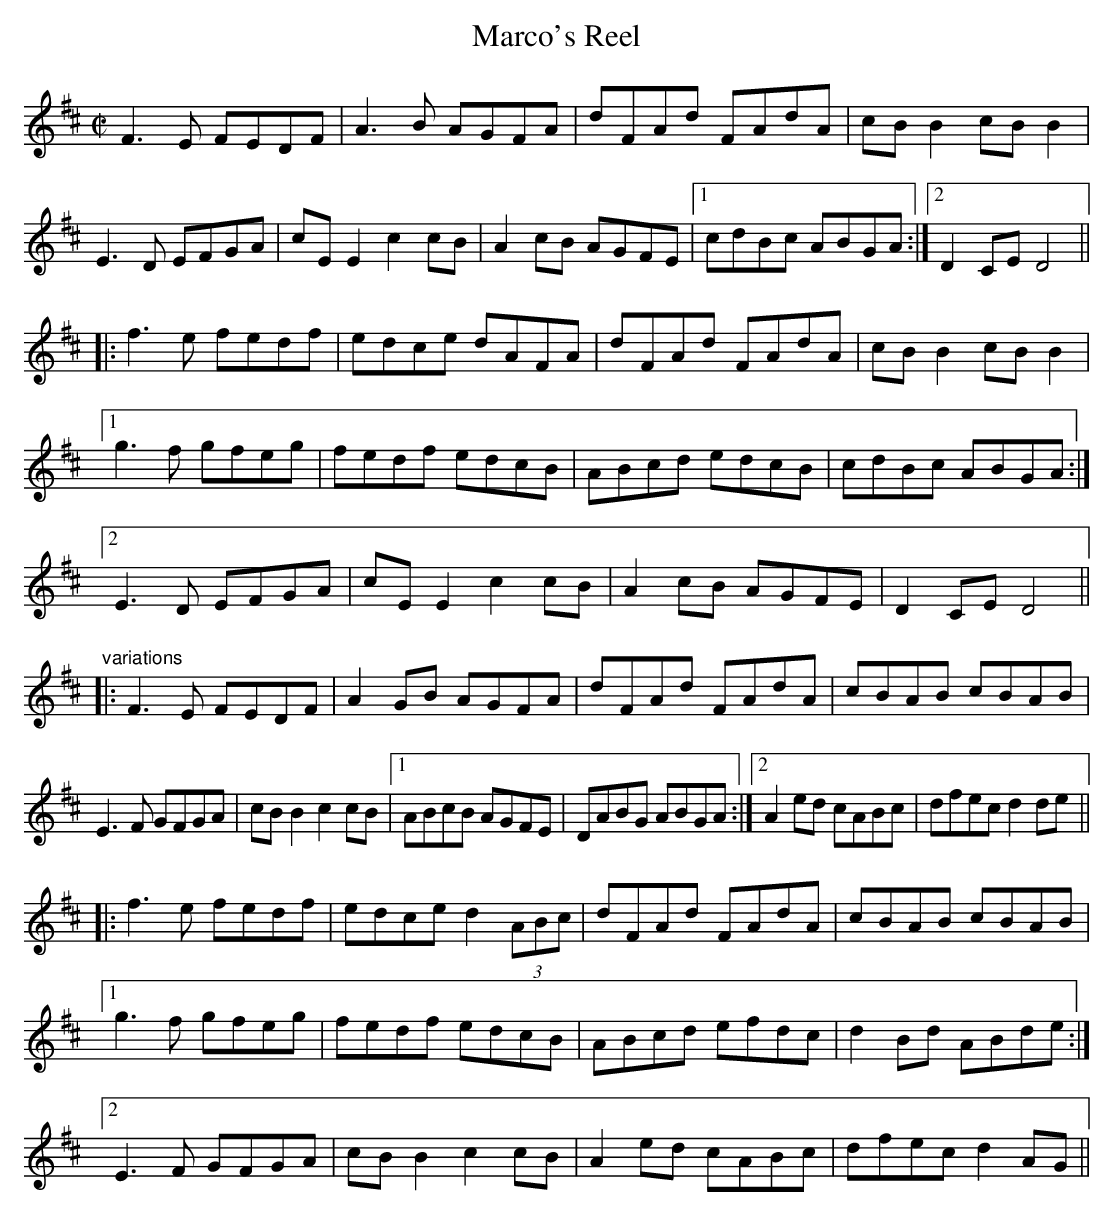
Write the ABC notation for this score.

X:1
T:Marco's Reel
M:C|
K:D
F3E FEDF|A3B AGFA|dFAd FAdA|cBB2 cBB2|
E3D EFGA|cEE2 c2cB|A2cB AGFE|1 cdBc ABGA:|2 D2CE D4||
|:f3e fedf|edce dAFA|dFAd FAdA|cBB2 cBB2|
[1 g3f gfeg|fedf edcB|ABcd edcB|cdBc ABGA:|
[2 E3D EFGA|cEE2 c2cB|A2cB AGFE|D2CE D4||
"variations"
|:F3E FEDF|A2GB AGFA|dFAd FAdA|cBAB cBAB|
E3F GFGA|cBB2 c2cB|1 ABcB AGFE|DABG ABGA:|2 A2ed cABc|dfec d2de||
|:f3e fedf|edce d2 (3ABc|dFAd FAdA|cBAB cBAB|
[1 g3f gfeg|fedf edcB|ABcd efdc|d2Bd ABde:|
[2 E3F GFGA|cBB2 c2cB|A2ed cABc|dfec d2AG||
